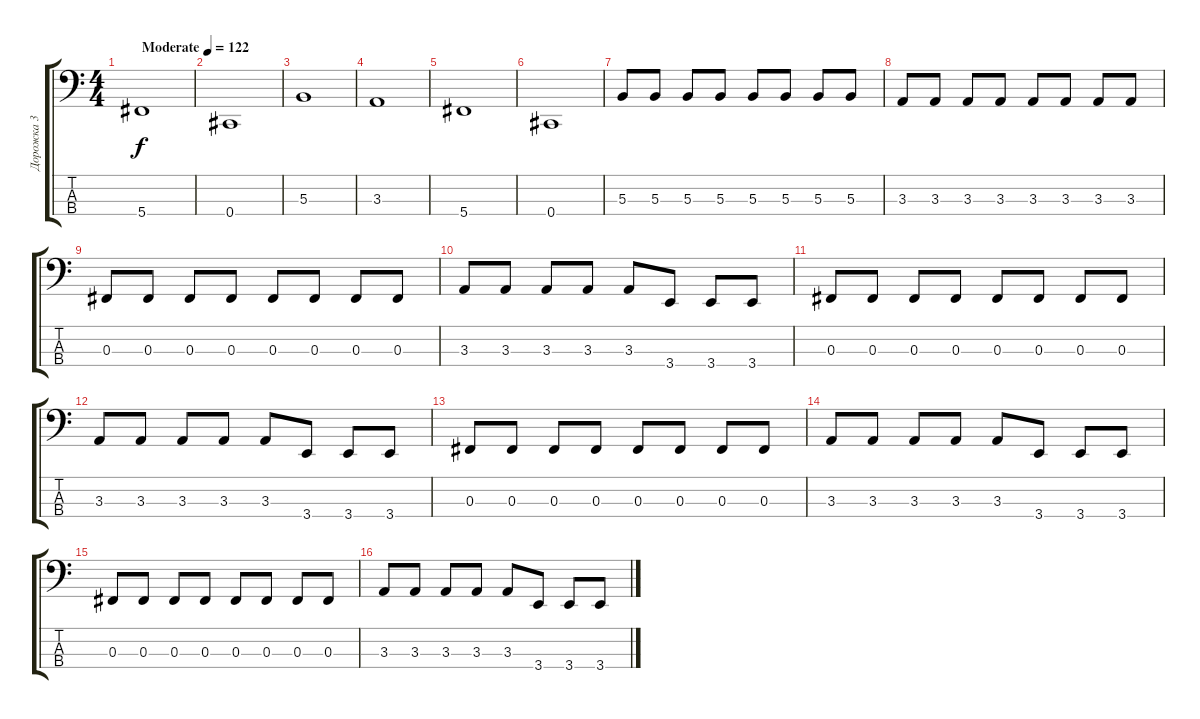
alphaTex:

\track ("Дорожка 3" "Дорожка 3") {instrument electricbassfinger}
\staff {score tabs}
\tuning (E2 B1 Gb1 Db1) {hide}
\ts (4 4)
\tempo (122 "Moderate")
\clef f4
\ks c
5.4.1{dy f instrument electricbassfinger} |
0.4.1 |
5.3.1 |
3.3.1 |
5.4.1 |
0.4.1 |
5.3.8 5.3.8 5.3.8 5.3.8 5.3.8 5.3.8 5.3.8 5.3.8 |
3.3.8 3.3.8 3.3.8 3.3.8 3.3.8 3.3.8 3.3.8 3.3.8 |
0.3.8 0.3.8 0.3.8 0.3.8 0.3.8 0.3.8 0.3.8 0.3.8 |
3.3.8 3.3.8 3.3.8 3.3.8 3.3.8 3.4.8 3.4.8 3.4.8 |
0.3.8 0.3.8 0.3.8 0.3.8 0.3.8 0.3.8 0.3.8 0.3.8 |
3.3.8 3.3.8 3.3.8 3.3.8 3.3.8 3.4.8 3.4.8 3.4.8 |
0.3.8 0.3.8 0.3.8 0.3.8 0.3.8 0.3.8 0.3.8 0.3.8 |
3.3.8 3.3.8 3.3.8 3.3.8 3.3.8 3.4.8 3.4.8 3.4.8 |
0.3.8 0.3.8 0.3.8 0.3.8 0.3.8 0.3.8 0.3.8 0.3.8 |
3.3.8 3.3.8 3.3.8 3.3.8 3.3.8 3.4.8 3.4.8 3.4.8
